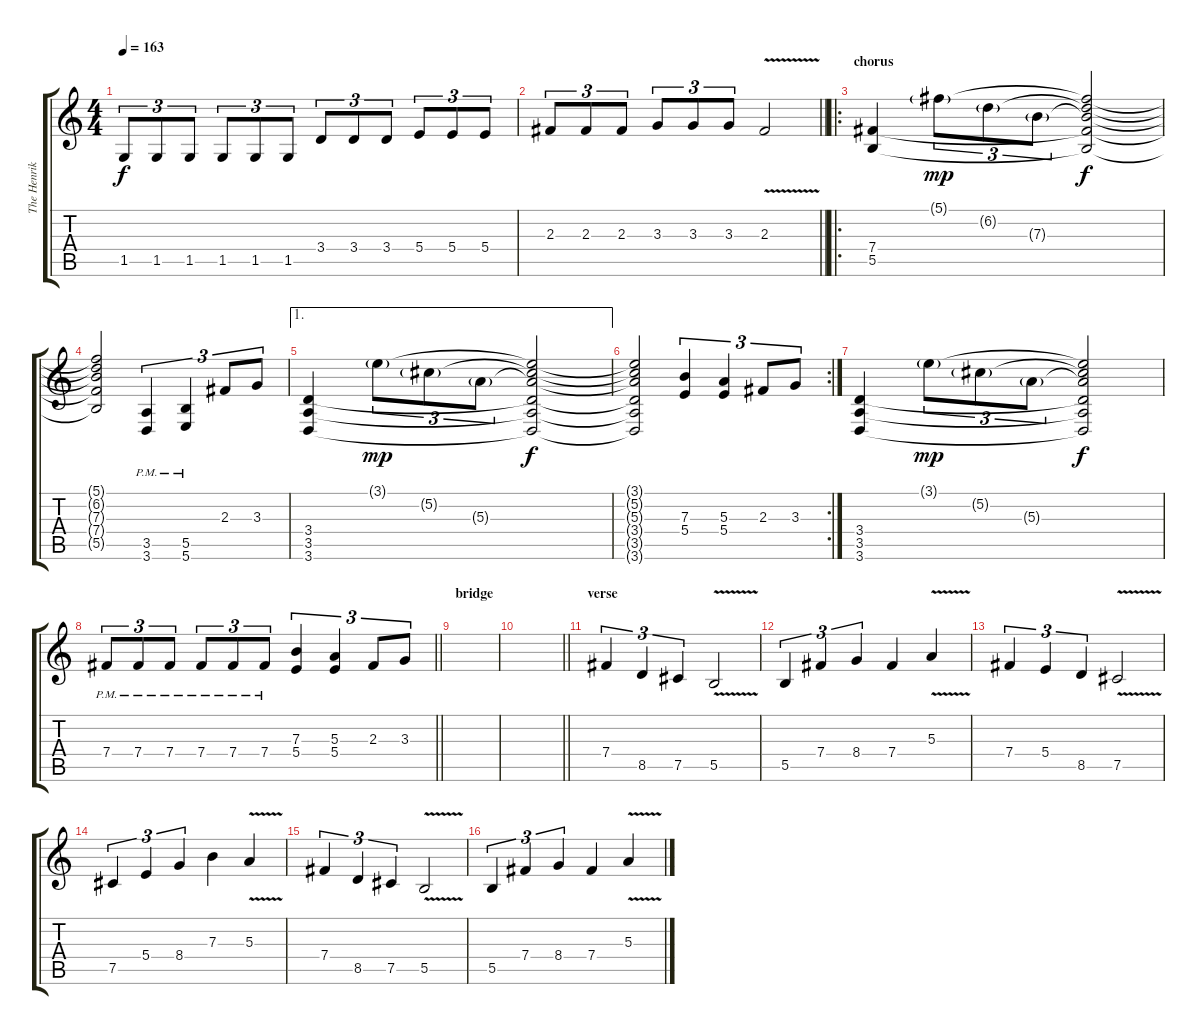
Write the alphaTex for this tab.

\track ("The Henriksson" "The Henrik") {instrument distortionguitar}
\staff {score tabs}
\tuning (Db4 Ab3 E3 B2 Gb2 B1) {hide}
\ts (4 4)
\tempo 163
\clef g2
\ks c
1.5.8{tu (3 2) dy f} 1.5.8{tu (3 2)} 1.5.8{tu (3 2)} 1.5.8{tu (3 2)} 1.5.8{tu (3 2)} 1.5.8{tu (3 2)} 3.4.8{tu (3 2)} 3.4.8{tu (3 2)} 3.4.8{tu (3 2)} 5.4.8{tu (3 2)} 5.4.8{tu (3 2)} 5.4.8{tu (3 2)} |
\barLineRight lightlight
2.3.8{tu (3 2)} 2.3.8{tu (3 2)} 2.3.8{tu (3 2)} 3.3.8{tu (3 2)} 3.3.8{tu (3 2)} 3.3.8{tu (3 2)} 2.3{v}.2 |
\ro
\section ("" "chorus")
(7.4 5.5).4 5.1{g}.8{tu (3 2) dy mp} 6.2{g}.8{tu (3 2)} 7.3{g}.8{tu (3 2)} (5.1{t} 6.2{t} 7.3{t} 7.4{t} 5.5{t}).2{dy f} |
(5.1{t} 6.2{t} 7.3{t} 7.4{t} 5.5{t}).2 (3.5{pm} 3.6{pm}).4{tu (3 2)} (5.5{pm} 5.6{pm}).4{tu (3 2)} 2.3.8{tu (3 2)} 3.3.8{tu (3 2)} |
\ae 1
(3.4 3.5 3.6).4 3.1{g}.8{tu (3 2) dy mp} 5.2{g}.8{tu (3 2)} 5.3{g}.8{tu (3 2)} (3.1{t} 5.2{t} 5.3{t} 3.4{t} 3.5{t} 3.6{t}).2{dy f} |
\rc 2
(3.1{t} 5.2{t} 5.3{t} 3.4{t} 3.5{t} 3.6{t}).2 (7.3 5.4).4{tu (3 2)} (5.3 5.4).4{tu (3 2)} 2.3.8{tu (3 2)} 3.3.8{tu (3 2)} |
(3.4 3.5 3.6).4 3.1{g}.8{tu (3 2) dy mp} 5.2{g}.8{tu (3 2)} 5.3{g}.8{tu (3 2)} (3.1{t} 5.2{t} 5.3{t} 3.4{t} 3.5{t} 3.6{t}).2{dy f} |
\barLineRight lightlight
7.4{pm}.8{tu (3 2)} 7.4{pm}.8{tu (3 2)} 7.4{pm}.8{tu (3 2)} 7.4{pm}.8{tu (3 2)} 7.4{pm}.8{tu (3 2)} 7.4{pm}.8{tu (3 2)} (7.3 5.4).4{tu (3 2)} (5.3 5.4).4{tu (3 2)} 2.3.8{tu (3 2)} 3.3.8{tu (3 2)} |
\section ("" "bridge")
|
\barLineRight lightlight
|
\section ("" "verse")
7.4.4{tu (3 2)} 8.5.4{tu (3 2)} 7.5.4{tu (3 2)} 5.5{v}.2 |
5.5.4{tu (3 2)} 7.4.4{tu (3 2)} 8.4.4{tu (3 2)} 7.4.4 5.3{v}.4 |
7.4.4{tu (3 2)} 5.4.4{tu (3 2)} 8.5.4{tu (3 2)} 7.5{v}.2 |
7.5.4{tu (3 2)} 5.4.4{tu (3 2)} 8.4.4{tu (3 2)} 7.3.4 5.3{v}.4 |
7.4.4{tu (3 2)} 8.5.4{tu (3 2)} 7.5.4{tu (3 2)} 5.5{v}.2 |
5.5.4{tu (3 2)} 7.4.4{tu (3 2)} 8.4.4{tu (3 2)} 7.4.4 5.3{v}.4
